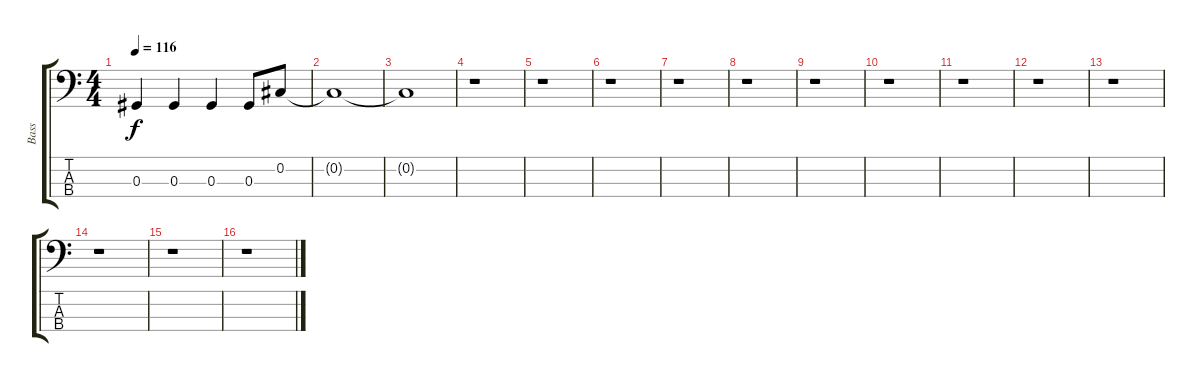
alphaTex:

\track ("Bass" "Bass") {instrument electricbassfinger}
\staff {score tabs}
\tuning (Gb2 Db2 Ab1 Eb1) {hide}
\ts (4 4)
\tempo 116
\clef f4
\ks c
0.3.4{dy f} 0.3.4 0.3.4 0.3.8 0.2.8 |
0.2{t}.1 |
0.2{t}.1 |
r.1 |
r.1 |
r.1 |
r.1 |
r.1 |
r.1 |
r.1 |
r.1 |
r.1 |
r.1 |
r.1 |
r.1 |
r.1
